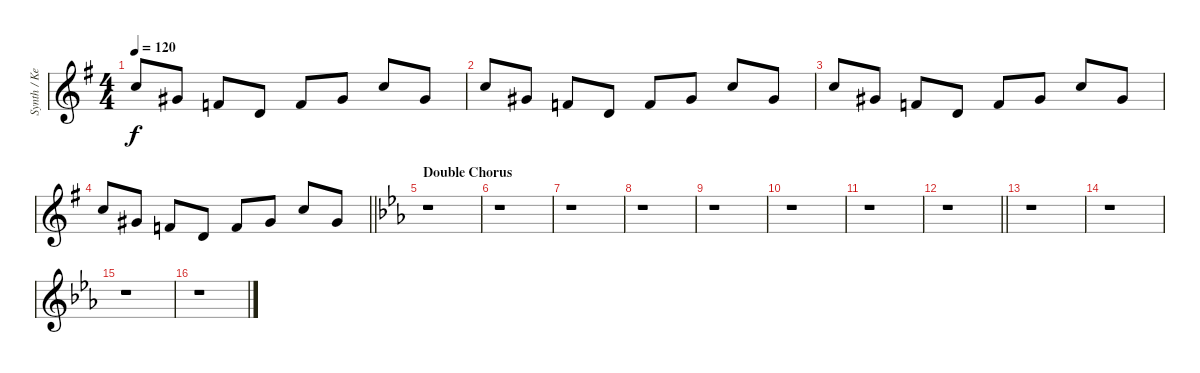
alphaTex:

\track ("Synth / Keyboard" "Synth / Ke") {instrument stringensemble1}
\staff {score}
\tuning (C4 G3 Eb3 Bb2 F2 C2) {hide}
\ts (4 4)
\tempo 120
\clef g2
\ks g
12.1.8{dy f} 13.2.8 10.2.8 11.3.8 10.2.8 13.2.8 12.1.8 13.2.8 |
12.1.8 13.2.8 10.2.8 11.3.8 10.2.8 13.2.8 12.1.8 13.2.8 |
12.1.8 13.2.8 10.2.8 11.3.8 10.2.8 13.2.8 12.1.8 13.2.8 |
\barLineRight lightlight
12.1.8 13.2.8 10.2.8 11.3.8 10.2.8 13.2.8 12.1.8 13.2.8 |
\section ("" "Double Chorus")
\ks eb
r.1 |
r.1 |
r.1 |
r.1 |
r.1 |
r.1 |
r.1 |
\barLineRight lightlight
r.1 |
r.1 |
r.1 |
r.1 |
r.1
